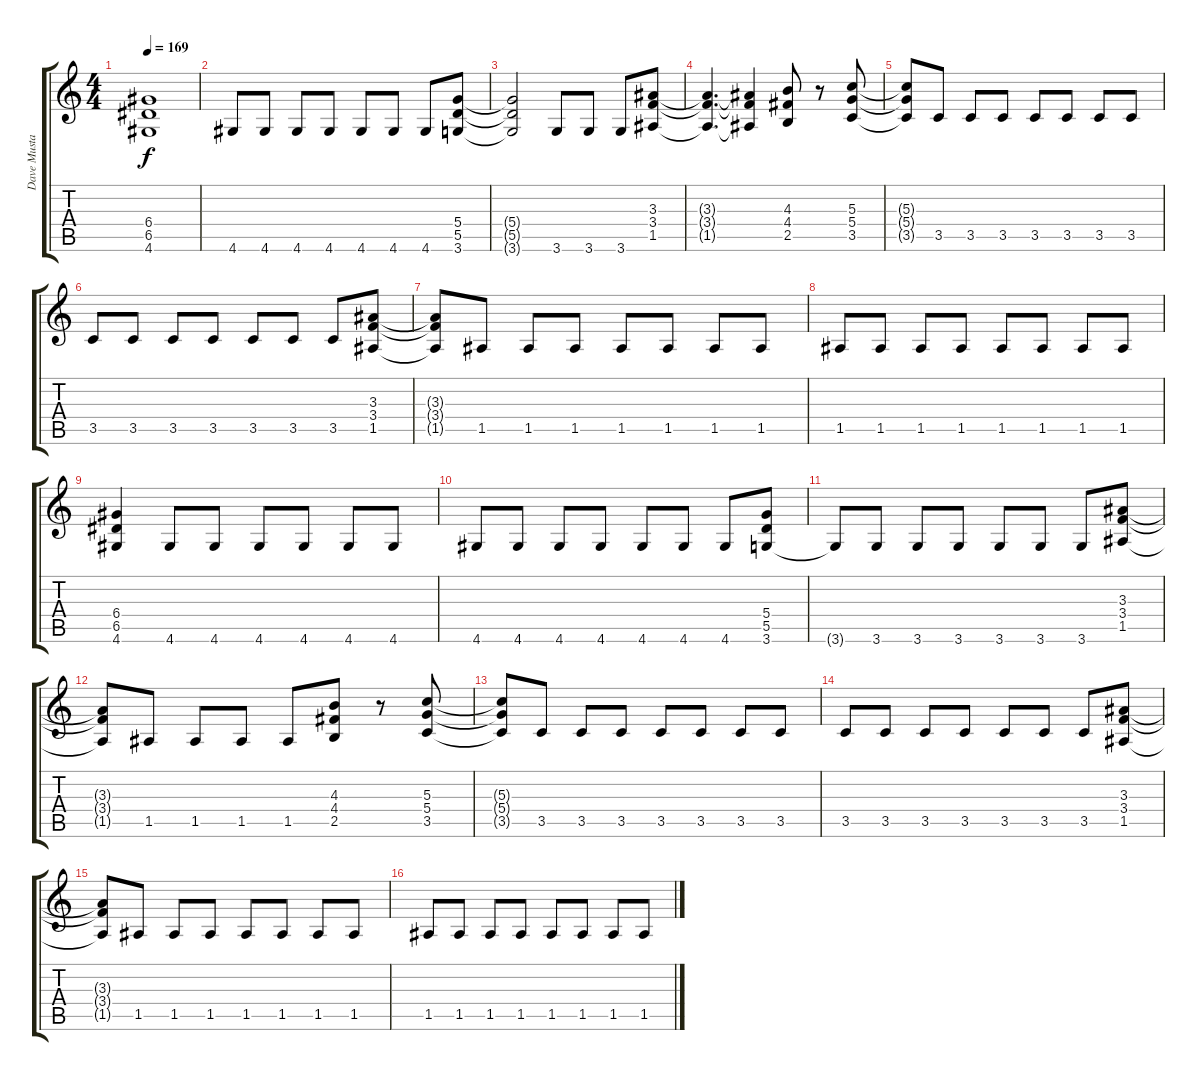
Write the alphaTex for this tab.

\track ("Dave Mustaine" "Dave Musta") {instrument distortionguitar}
\staff {score tabs}
\tuning (E4 B3 G3 D3 A2 E2) {hide}
\ts (4 4)
\tempo 169
\clef g2
\ks c
(6.4{t} 6.5{t} 4.6{t}).1{dy f} |
4.6.8 4.6.8 4.6.8 4.6.8 4.6.8 4.6.8 4.6.8 (5.4 5.5 3.6).8 |
(5.4{t} 5.5{t} 3.6{t}).2 3.6.8 3.6.8 3.6.8 (3.3 3.4 1.5).8 |
(3.3{t} 3.4{t} 1.5{t}).4{d} (3.3{t} 3.4{t} 1.5{t}).4 (4.3 4.4 2.5).8 r.8 (5.3 5.4 3.5).8 |
(5.3{t} 5.4{t} 3.5{t}).8 3.5.8 3.5.8 3.5.8 3.5.8 3.5.8 3.5.8 3.5.8 |
3.5.8 3.5.8 3.5.8 3.5.8 3.5.8 3.5.8 3.5.8 (3.3 3.4 1.5).8 |
(3.3{t} 3.4{t} 1.5{t}).8 1.5.8 1.5.8 1.5.8 1.5.8 1.5.8 1.5.8 1.5.8 |
1.5.8 1.5.8 1.5.8 1.5.8 1.5.8 1.5.8 1.5.8 1.5.8 |
(6.4 6.5 4.6).4 4.6.8 4.6.8 4.6.8 4.6.8 4.6.8 4.6.8 |
4.6.8 4.6.8 4.6.8 4.6.8 4.6.8 4.6.8 4.6.8 (5.4 5.5 3.6).8 |
3.6{t}.8 3.6.8 3.6.8 3.6.8 3.6.8 3.6.8 3.6.8 (3.3 3.4 1.5).8 |
(3.3{t} 3.4{t} 1.5{t}).8 1.5.8 1.5.8 1.5.8 1.5.8 (4.3 4.4 2.5).8 r.8 (5.3 5.4 3.5).8 |
(5.3{t} 5.4{t} 3.5{t}).8 3.5.8 3.5.8 3.5.8 3.5.8 3.5.8 3.5.8 3.5.8 |
3.5.8 3.5.8 3.5.8 3.5.8 3.5.8 3.5.8 3.5.8 (3.3 3.4 1.5).8 |
(3.3{t} 3.4{t} 1.5{t}).8 1.5.8 1.5.8 1.5.8 1.5.8 1.5.8 1.5.8 1.5.8 |
1.5.8 1.5.8 1.5.8 1.5.8 1.5.8 1.5.8 1.5.8 1.5.8
